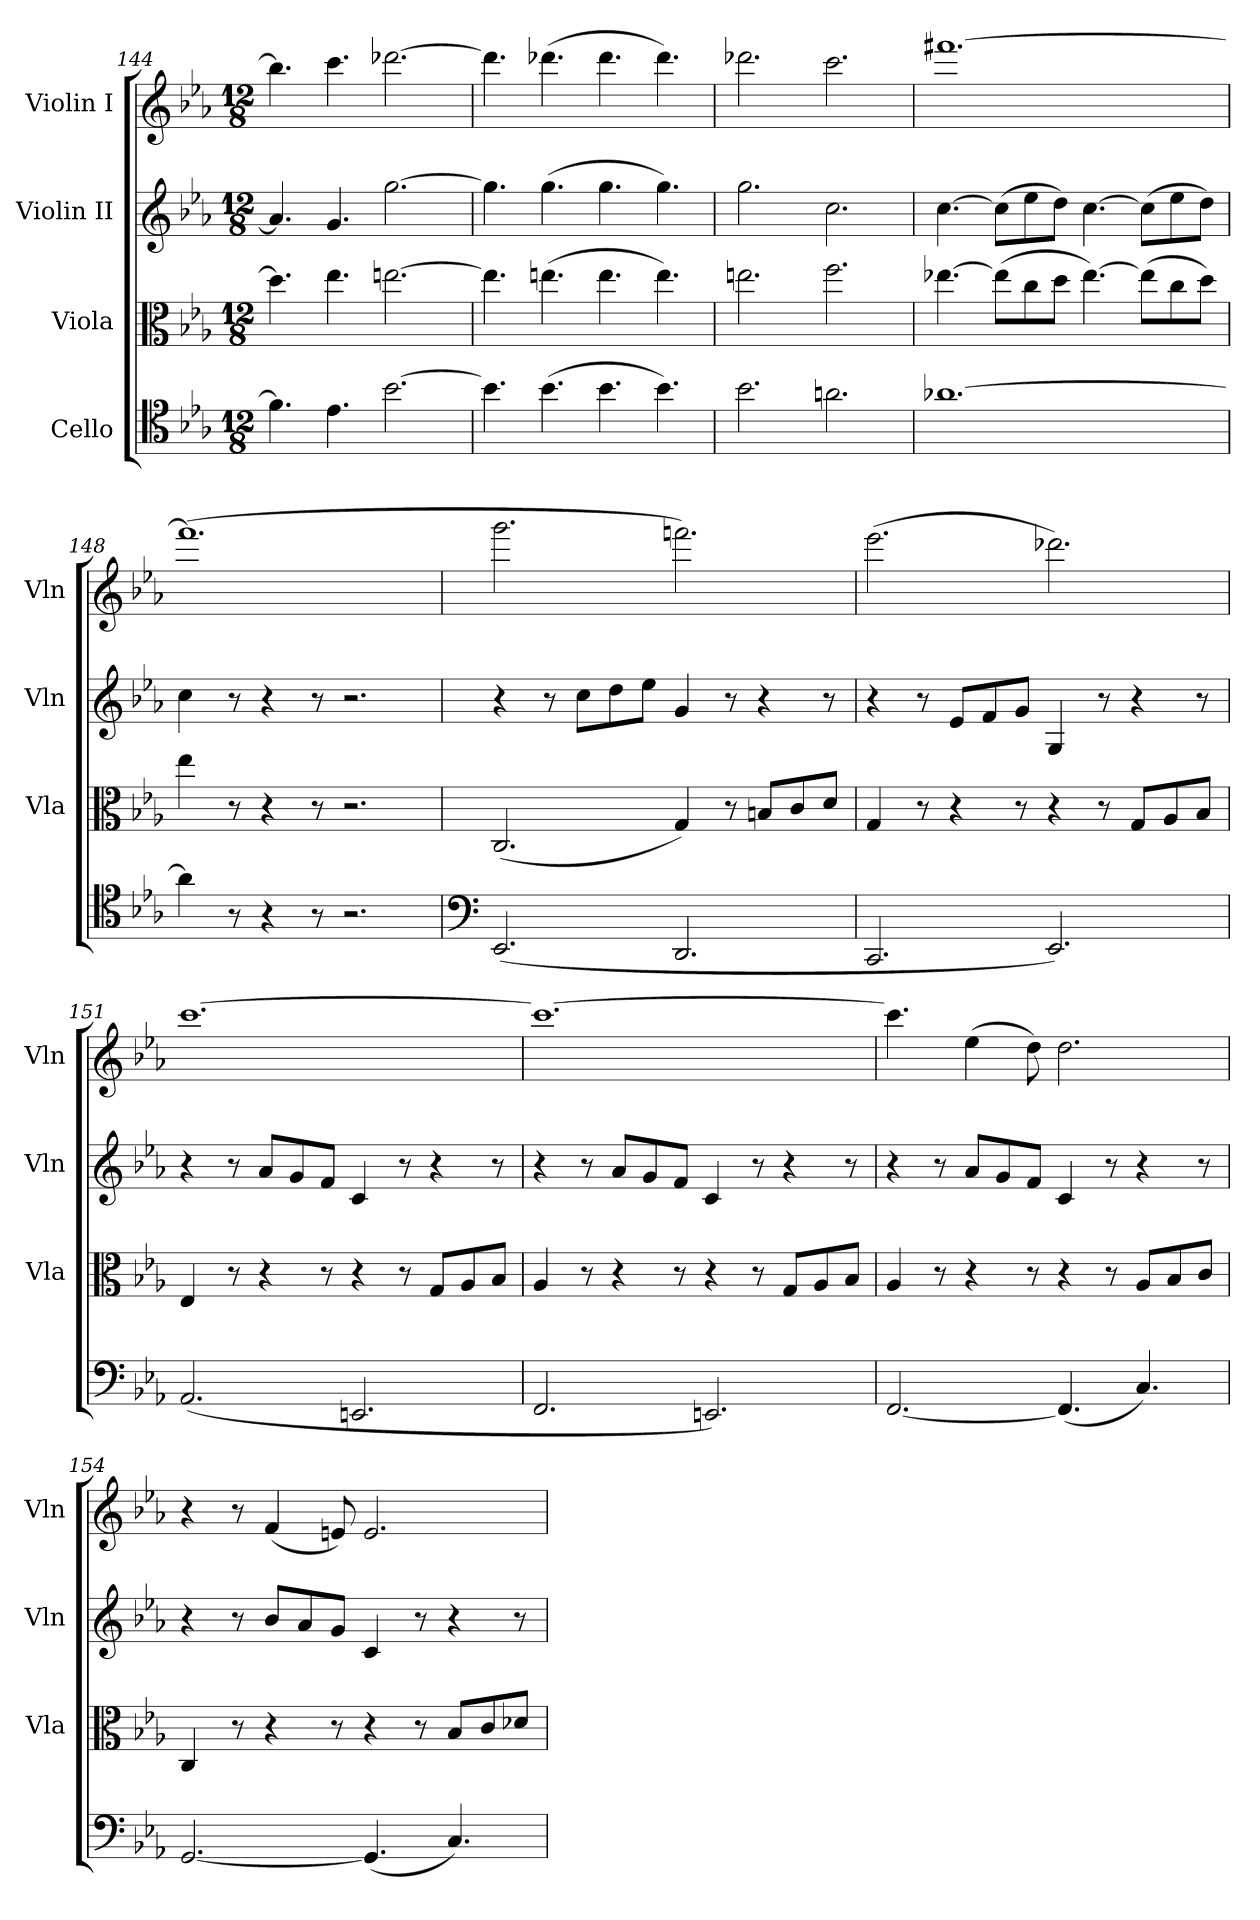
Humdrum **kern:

**kern	**kern	**kern	**kern
*part4	*part3	*part2	*part1
*staff4	*staff3	*staff2	*staff1
*I"Cello	*I"Viola	*I"Violin II	*I"Violin I
*	*I'Vla	*I'Vln	*I'Vln
*clefC4	*clefC3	*clefG2	*clefG2
*k[b-e-a-]	*k[b-e-a-]	*k[b-e-a-]	*k[b-e-a-]
*M12/8	*M12/8	*M12/8	*M12/8
=144	=144	=144	=144
4.f\]	4.dd\]	4.a-/]	4.bb\]
4.e-\	4.ee-\	4.g/	4.ccc\
[2.b-\	[2.een\	[2.gg\	[2.ddd-X\
=145	=145	=145	=145
4.b-\]	4.ee\]	4.gg\]	4.ddd-\]
(>4.b-\	(>4.een\	(>4.gg\	(>4.ddd-X\
4.b-\	4.ee\	4.gg\	4.ddd-\
4.b-\)	4.ee\)	4.gg\)	4.ddd-\)
=146	=146	=146	=146
2.b-\	2.een\	2.gg\	2.ddd-X\
2.an\	2.ff\	2.cc\	2.ccc\
=147	=147	=147	=147
[1.a-X	[4.ee-X\	[4.cc\	[1.fff#X
.	(>8ee-\L]	(>8cc\L]	.
.	8cc\	8ee-\	.
.	8dd\J	8dd\J)	.
.	[4.ee-\)	[4.cc\	.
.	(>8ee-\L]	(>8cc\L]	.
.	8cc\	8ee-\	.
.	8dd\J)	8dd\J)	.
=148	=148	=148	=148
4a-\]	4ee-\	4cc\	(>1.fff#]
8r	8r	8r	.
4r	4r	4r	.
8r	8r	8r	.
2.r	2.r	2.r	.
!!LO:LB:g=z
=149	=149	=149	=149
*clefF4	*	*	*
(>2.EE-/	(<2.C/	4r	2.ggg\
.	.	8r	.
.	.	8cc\L	.
.	.	8dd\	.
.	.	8ee-\J	.
2.DD/	4G/)	4g/	2.fffn\)
.	8r	8r	.
.	8Bn/L	4r	.
.	8c/	.	.
.	8d/J	8r	.
=150	=150	=150	=150
2.CC/	4G/	4r	(>2.eee-\
.	8r	8r	.
.	4r	8e-/L	.
.	.	8f/	.
.	8r	8g/J	.
2.EE-/)	4r	4G/	2.ddd-X\)
.	8r	8r	.
.	8G/L	4r	.
.	8A-/	.	.
.	8B-/J	8r	.
=151	=151	=151	=151
(>2.AA-/	4E-/	4r	[1.ccc
.	8r	8r	.
.	4r	8a-/L	.
.	.	8g/	.
.	8r	8f/J	.
2.EEn/	4r	4c/	.
.	8r	8r	.
.	8G/L	4r	.
.	8A-/	.	.
.	8B-/J	8r	.
=152	=152	=152	=152
2.FF/	4A-/	4r	1.ccc_
.	8r	8r	.
.	4r	8a-/L	.
.	.	8g/	.
.	8r	8f/J	.
2.EEn/)	4r	4c/	.
.	8r	8r	.
.	8G/L	4r	.
.	8A-/	.	.
.	8B-/J	8r	.
=153	=153	=153	=153
[2.FF/	4A-/	4r	4.ccc\]
.	8r	8r	.
.	4r	8a-/L	(>4ee-\
.	.	8g/	.
.	8r	8f/J	8dd\)
(<4.FF/]	4r	4c/	2.dd\
.	8r	8r	.
4.C/)	8A-/L	4r	.
.	8B-/	.	.
.	8c/J	8r	.
=154	=154	=154	=154
[2.GG/	4C/	4r	4r
.	8r	8r	8r
.	4r	8b-/L	(<4f/
.	.	8a-/	.
.	8r	8g/J	8en/)
(<4.GG/]	4r	4c/	2.e/
.	8r	8r	.
4.C/)	8B-/L	4r	.
.	8c/	.	.
.	8d-X/J	8r	.
=	=	=	=
*-	*-	*-	*-
